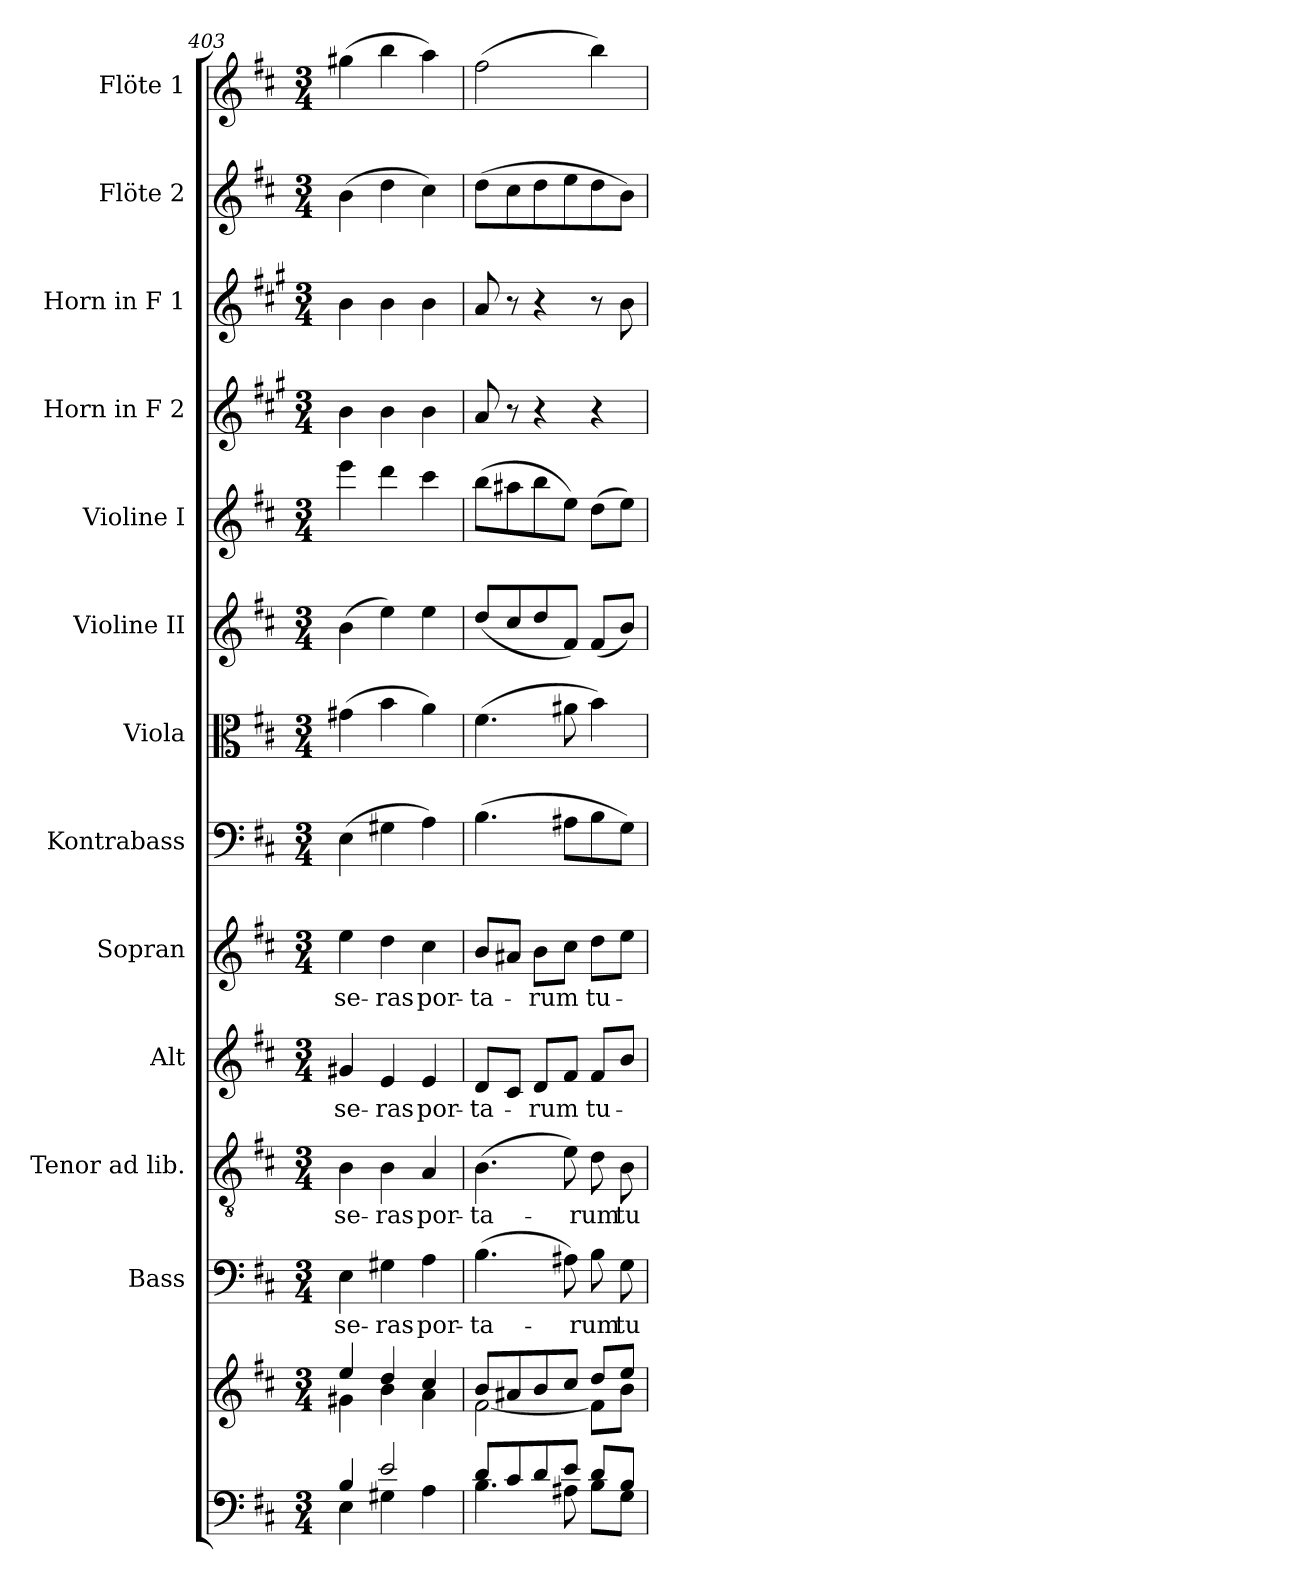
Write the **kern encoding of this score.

**kern	**kern	**kern	**text	**kern	**text	**kern	**text	**kern	**text	**kern	**kern	**kern	**kern	**kern	**kern	**kern	**kern
*part13	*part13	*part12	*part12	*part11	*part11	*part10	*part10	*part9	*part9	*part8	*part7	*part6	*part5	*part4	*part3	*part2	*part1
*staff14	*staff13	*staff12	*staff12	*staff11	*staff11	*staff10	*staff10	*staff9	*staff9	*staff8	*staff7	*staff6	*staff5	*staff4	*staff3	*staff2	*staff1
*	*	*I"Bass	*	*I"Tenor ad lib.	*	*I"Alt	*	*I"Sopran	*	*I"Kontrabass	*I"Viola	*I"Violine II	*I"Violine I	*I"Horn in F 2	*I"Horn in F 1	*I"Flöte 2	*I"Flöte 1
*	*	*I'B.	*	*I'T.	*	*I'A.	*	*I'S.	*	*I'Kb.	*I'Vla.	*I'Vl. II	*I'Vl. I	*	*	*I'Fl. 2	*I'Fl. 1
*clefF4	*clefG2	*clefF4	*	*clefGv2	*	*clefG2	*	*clefG2	*	*clefF4	*clefC3	*clefG2	*clefG2	*clefG2	*clefG2	*clefG2	*clefG2
*	*	*	*	*	*	*	*	*	*	*ITrd7c12	*	*	*	*ITrd4c7	*ITrd4c7	*	*
*k[f#c#]	*k[f#c#]	*k[f#c#]	*	*k[f#c#]	*	*k[f#c#]	*	*k[f#c#]	*	*k[f#c#]	*k[f#c#]	*k[f#c#]	*k[f#c#]	*k[f#c#]	*k[f#c#]	*k[f#c#]	*k[f#c#]
*D:	*D:	*D:	*	*D:	*	*D:	*	*D:	*	*D:	*D:	*D:	*D:	*D:	*D:	*D:	*D:
*M3/4	*M3/4	*M3/4	*	*M3/4	*	*M3/4	*	*M3/4	*	*M3/4	*M3/4	*M3/4	*M3/4	*M3/4	*M3/4	*M3/4	*M3/4
=403	=403	=403	=403	=403	=403	=403	=403	=403	=403	=403	=403	=403	=403	=403	=403	=403	=403
*^	*^	*	*	*	*	*	*	*	*	*	*	*	*	*	*	*	*
!	!	!	!	!	!LO:LY:b	!	!LO:LY:b	!	!LO:LY:b	!	!LO:LY:b	!	!	!	!	!	!	!	!
4B/	4E\	4ee/	4g#X\	4E\	se-	4B\	se-	4g#X/	se-	4ee\	se-	(>4EE\	(>4g#X\	(>4b\	4eee\	4e\	4e\	(>4b\	(>4gg#X\
!	!	!	!	!	!LO:LY:b	!	!LO:LY:b	!	!LO:LY:b	!	!LO:LY:b	!	!	!	!	!	!	!	!
2e/	4G#X\	4dd/	4b\	4G#X\	-ras	4B\	-ras	4e/	-ras	4dd\	-ras	4GG#X\	4b\	4ee\)	4ddd\	4e\	4e\	4dd\	4bb\
!	!	!	!	!	!LO:LY:b	!	!LO:LY:b	!	!LO:LY:b	!	!LO:LY:b	!	!	!	!	!	!	!	!
.	4A\	4cc#/	4a\	4A\	por-	4A/	por-	4e/	por-	4cc#\	por-	4AA\)	4a\)	4ee\	4ccc#\	4e\	4e\	4cc#\)	4aa\)
=404	=404	=404	=404	=404	=404	=404	=404	=404	=404	=404	=404	=404	=404	=404	=404	=404	=404	=404	=404
!	!	!	!	!	!LO:LY:b	!	!LO:LY:b	!	!LO:LY:b	!	!LO:LY:b	!	!	!	!	!	!	!	!
8d/L	4.B\	8b/L	[<2f#\	(>4.B\	-ta-	(>4.B\	-ta-	8d/L	-ta-	8b/L	-ta-	(>4.BB\	(>4.f#\	(<8dd/L	(>8bb\L	8d/	8d/	(>8dd\L	(>2ff#\
8c#/	.	8a#X/	.	.	.	.	.	8c#/J	.	8a#X/J	.	.	.	8cc#/	8aa#X\	8r	8r	8cc#\	.
!	!	!	!	!	!	!	!	!	!LO:LY:b	!	!LO:LY:b	!	!	!	!	!	!	!	!
8d/	.	8b/	.	.	.	.	.	8d/L	-rum	8b\L	-rum	.	.	8dd/	8bb\	4r	4r	8dd\	.
8e/J	8A#X\	8cc#/J	.	8A#X\)	.	8e\)	.	8f#/J	.	8cc#\J	.	8AA#X\L	8a#X\	8f#/J)	8ee\J)	.	.	8ee\	.
!	!	!	!	!	!LO:LY:b	!	!LO:LY:b	!	!LO:LY:b	!	!LO:LY:b	!	!	!	!	!	!	!	!
8d/L	8B\L	8dd/L	8f#\L]	8B\	-rum	8d\	-rum	8f#/L	tu-	8dd\L	tu-	8BB\	4b\)	(<8f#/L	(>8dd\L	4r	8r	8dd\	4bb\)
!	!	!	!	!	!LO:LY:b	!	!LO:LY:b	!	!	!	!	!	!	!	!	!	!	!	!
8B/J	8G\J	8ee/J	8b\J	8G\	tu-	8B\	tu-	8b/J	.	8ee\J	.	8GG\J)	.	8b/J)	8ee\J)	.	8e\	8b\J)	.
*v	*v	*	*	*	*	*	*	*	*	*	*	*	*	*	*	*	*	*	*
*	*v	*v	*	*	*	*	*	*	*	*	*	*	*	*	*	*	*	*
=	=	=	=	=	=	=	=	=	=	=	=	=	=	=	=	=	=
*-	*-	*-	*-	*-	*-	*-	*-	*-	*-	*-	*-	*-	*-	*-	*-	*-	*-
